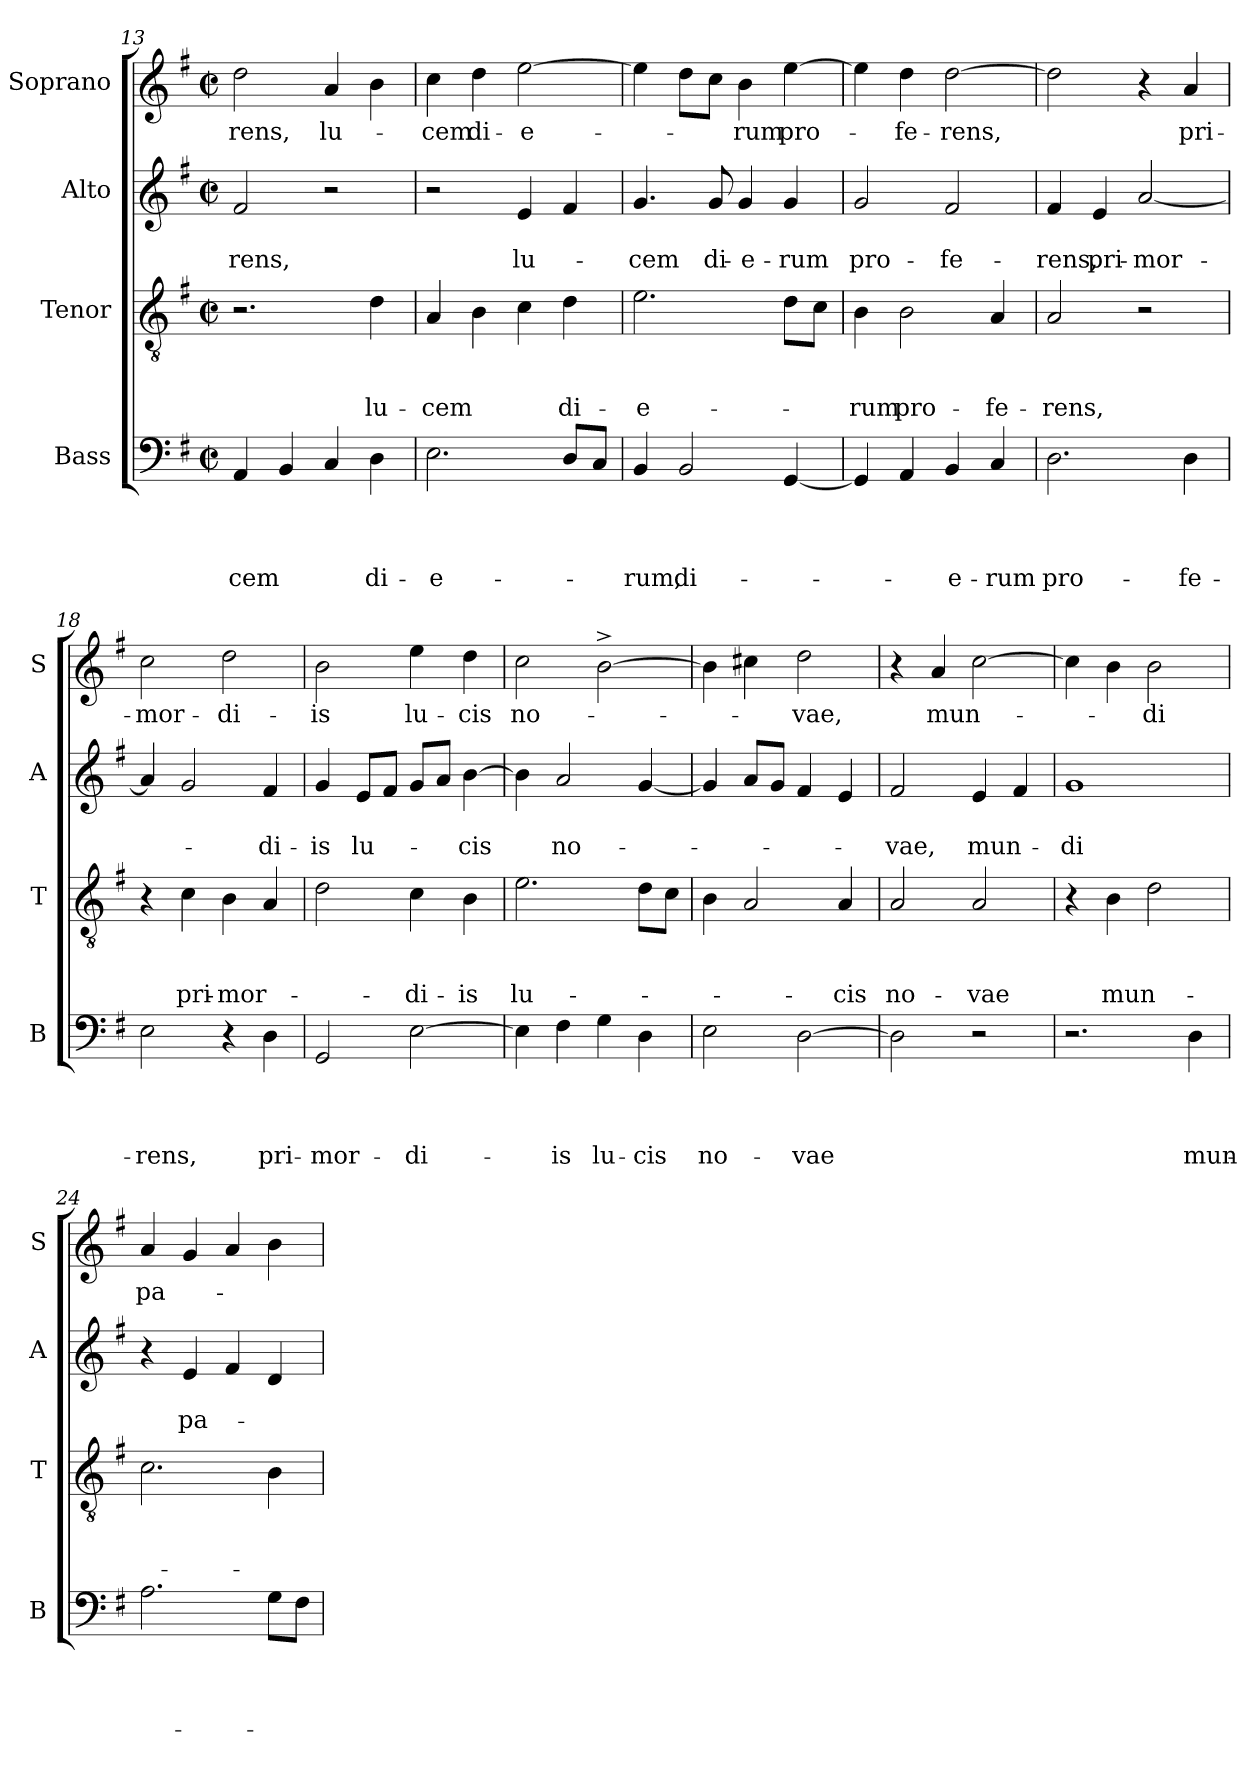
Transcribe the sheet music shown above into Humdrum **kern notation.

**kern	**text	**text	**text	**text	**kern	**text	**text	**text	**kern	**text	**text	**kern	**text
*part4	*part4	*part4	*part4	*part4	*part3	*part3	*part3	*part3	*part2	*part2	*part2	*part1	*part1
*staff4	*staff4	*staff4	*staff4	*staff4	*staff3	*staff3	*staff3	*staff3	*staff2	*staff2	*staff2	*staff1	*staff1
*I"Bass	*	*	*	*	*I"Tenor	*	*	*	*I"Alto	*	*	*I"Soprano	*
*I'B	*	*	*	*	*I'T	*	*	*	*I'A	*	*	*I'S	*
*clefF4	*	*	*	*	*clefGv2	*	*	*	*clefG2	*	*	*clefG2	*
*k[f#]	*	*	*	*	*k[f#]	*	*	*	*k[f#]	*	*	*k[f#]	*
*G:	*	*	*	*	*G:	*	*	*	*G:	*	*	*G:	*
*M2/2	*	*	*	*	*M2/2	*	*	*	*M2/2	*	*	*M2/2	*
*met(c|)	*	*	*	*	*met(c|)	*	*	*	*met(c|)	*	*	*met(c|)	*
=13	=13	=13	=13	=13	=13	=13	=13	=13	=13	=13	=13	=13	=13
!	!	!	!	!LO:LY:b	!	!	!	!	!	!	!LO:LY:b	!	!LO:LY:b
4AA/	.	.	.	-cem	2.r	.	.	.	2f#/	.	-rens,	2dd\	-rens,
4BB/	.	.	.	.	.	.	.	.	.	.	.	.	.
!	!	!	!	!	!	!	!	!	!	!	!	!	!LO:LY:b
4C/	.	.	.	.	.	.	.	.	2r	.	.	4a/	lu-
!	!	!	!	!LO:LY:b	!	!	!	!LO:LY:b	!	!	!	!	!
4D\	.	.	.	di-	4d\	.	.	lu-	.	.	.	4b\	.
=14	=14	=14	=14	=14	=14	=14	=14	=14	=14	=14	=14	=14	=14
!	!	!	!	!LO:LY:b	!	!	!	!LO:LY:b	!	!	!	!	!LO:LY:b
2.E\	.	.	.	-e-	4A/	.	.	-cem	2r	.	.	4cc\	-cem
!	!	!	!	!	!	!	!	!	!	!	!	!	!LO:LY:b
.	.	.	.	.	4B\	.	.	.	.	.	.	4dd\	di-
!	!	!	!	!	!	!	!	!	!	!	!LO:LY:b	!	!LO:LY:b
.	.	.	.	.	4c\	.	.	.	4e/	.	lu-	[<2ee\	-e-
!	!	!	!	!	!	!	!	!LO:LY:b	!	!	!	!	!
8D/L	.	.	.	.	4d\	.	.	di-	4f#/	.	.	.	.
8C/J	.	.	.	.	.	.	.	.	.	.	.	.	.
!!LO:LB:g=z
=15	=15	=15	=15	=15	=15	=15	=15	=15	=15	=15	=15	=15	=15
!	!	!	!	!LO:LY:b	!	!	!	!LO:LY:b	!	!	!LO:LY:b	!	!
4BB/	.	.	.	-rum,	2.e\	.	.	-e-	4.g/	.	-cem	4ee\]	.
!	!	!	!	!LO:LY:b	!	!	!	!	!	!	!	!	!
2BB/	.	.	.	di-	.	.	.	.	.	.	.	8dd\L	.
!	!	!	!	!	!	!	!	!	!	!	!LO:LY:b	!	!
.	.	.	.	.	.	.	.	.	8g/	.	di-	8cc\J	.
!	!	!	!	!	!	!	!	!	!	!	!LO:LY:b:rj	!	!LO:LY:b
.	.	.	.	.	.	.	.	.	4g/	.	-e-	4b\	-rum
!	!	!	!	!	!	!	!	!	!	!	!LO:LY:b	!	!LO:LY:b
[<4GG/	.	.	.	.	8d\L	.	.	.	4g/	.	-rum	[>4ee\	pro-
.	.	.	.	.	8c\J	.	.	.	.	.	.	.	.
=16	=16	=16	=16	=16	=16	=16	=16	=16	=16	=16	=16	=16	=16
!	!	!	!	!	!	!	!	!LO:LY:b	!	!	!LO:LY:b	!	!
4GG/]	.	.	.	.	4B\	.	.	-rum	2g/	.	pro-	4ee\]	.
!	!	!	!	!	!	!	!	!LO:LY:b	!	!	!	!	!LO:LY:b
4AA/	.	.	.	.	2B\	.	.	pro-	.	.	.	4dd\	-fe-
!	!	!	!	!LO:LY:b	!	!	!	!	!	!	!LO:LY:b	!	!LO:LY:b
4BB/	.	.	.	-e-	.	.	.	.	2f#/	.	-fe-	[>2dd\	-rens,
!	!	!	!	!LO:LY:b	!	!	!	!LO:LY:b	!	!	!	!	!
4C/	.	.	.	-rum	4A/	.	.	-fe-	.	.	.	.	.
=17	=17	=17	=17	=17	=17	=17	=17	=17	=17	=17	=17	=17	=17
!	!	!	!	!LO:LY:b	!	!	!	!LO:LY:b	!	!	!LO:LY:b	!	!
2.D\	.	.	.	pro-	2A/	.	.	-rens,	4f#/	.	-rens,	2dd\]	.
!	!	!	!	!	!	!	!	!	!	!	!LO:LY:b	!	!
.	.	.	.	.	.	.	.	.	4e/	.	pri-	.	.
!	!	!	!	!	!	!	!	!	!	!	!LO:LY:b:rj	!	!
.	.	.	.	.	2r	.	.	.	[<2a/	.	-mor-	4r	.
!	!	!	!	!LO:LY:b	!	!	!	!	!	!	!	!	!LO:LY:b
4D\	.	.	.	-fe-	.	.	.	.	.	.	.	4a/	pri-
=18	=18	=18	=18	=18	=18	=18	=18	=18	=18	=18	=18	=18	=18
!	!	!	!	!LO:LY:b	!	!	!	!	!	!	!	!	!LO:LY:b
2E\	.	.	.	-rens,	4r	.	.	.	4a/]	.	.	2cc\	-mor-
!	!	!	!	!	!	!	!	!LO:LY:b	!	!	!	!	!
.	.	.	.	.	4c\	.	.	pri-	2g/	.	.	.	.
!	!	!	!	!	!	!	!	!LO:LY:b	!	!	!	!	!LO:LY:b
4r	.	.	.	.	4B\	.	.	-mor-	.	.	.	2dd\	-di-
!	!	!	!	!LO:LY:b	!	!	!	!	!	!	!LO:LY:b	!	!
4D\	.	.	.	pri-	4A/	.	.	.	4f#/	.	-di-	.	.
=19	=19	=19	=19	=19	=19	=19	=19	=19	=19	=19	=19	=19	=19
!	!	!	!	!LO:LY:b	!	!	!	!	!	!	!LO:LY:b	!	!LO:LY:b
2GG/	.	.	.	-mor-	2d\	.	.	.	4g/	.	-is	2b\	-is
!	!	!	!	!	!	!	!	!	!	!	!LO:LY:b	!	!
.	.	.	.	.	.	.	.	.	8e/L	.	lu-	.	.
.	.	.	.	.	.	.	.	.	8f#/J	.	.	.	.
!	!	!	!	!LO:LY:b	!	!	!	!LO:LY:b	!	!	!	!	!LO:LY:b
[>2E\	.	.	.	-di-	4c\	.	.	-di-	8g/L	.	.	4ee\	lu-
.	.	.	.	.	.	.	.	.	8a/J	.	.	.	.
!	!	!	!	!	!	!	!	!LO:LY:b	!	!	!LO:LY:b	!	!LO:LY:b
.	.	.	.	.	4B\	.	.	-is	[>4b\	.	-cis	4dd\	-cis
=20	=20	=20	=20	=20	=20	=20	=20	=20	=20	=20	=20	=20	=20
!	!	!	!	!	!	!	!	!LO:LY:b	!	!	!	!	!LO:LY:b
4E\]	.	.	.	.	2.e\	.	.	lu-	4b\]	.	.	2cc\	no-
!	!	!	!	!LO:LY:b	!	!	!	!	!	!	!LO:LY:b	!	!
4F#\	.	.	.	-is	.	.	.	.	2a/	.	no-	.	.
!	!	!	!	!LO:LY:b	!	!	!	!	!	!	!	!	!
4G\	.	.	.	lu-	.	.	.	.	.	.	.	[>2b^>\	.
!	!	!	!	!LO:LY:b	!	!	!	!	!	!	!	!	!
4D\	.	.	.	-cis	8d\L	.	.	.	[<4g/	.	.	.	.
.	.	.	.	.	8c\J	.	.	.	.	.	.	.	.
=21	=21	=21	=21	=21	=21	=21	=21	=21	=21	=21	=21	=21	=21
!	!	!	!	!LO:LY:b	!	!	!	!	!	!	!	!	!
2E\	.	.	.	no-	4B\	.	.	.	4g/]	.	.	4b\]	.
.	.	.	.	.	2A/	.	.	.	8a/L	.	.	4cc#X\	.
.	.	.	.	.	.	.	.	.	8g/J	.	.	.	.
!	!	!	!	!LO:LY:b	!	!	!	!	!	!	!	!	!LO:LY:b
[>2D\	.	.	.	-vae	.	.	.	.	4f#/	.	.	2dd\	-vae,
!	!	!	!	!	!	!	!	!LO:LY:b	!	!	!	!	!
.	.	.	.	.	4A/	.	.	-cis	4e/	.	.	.	.
!!LO:PB:g=z
=22	=22	=22	=22	=22	=22	=22	=22	=22	=22	=22	=22	=22	=22
!	!	!	!	!	!	!	!	!LO:LY:b	!	!	!LO:LY:b	!	!
2D\]	.	.	.	.	2A/	.	.	no-	2f#/	.	-vae,	4r	.
!	!	!	!	!	!	!	!	!	!	!	!	!	!LO:LY:b
.	.	.	.	.	.	.	.	.	.	.	.	4a/	mun-
!	!	!	!	!	!	!	!	!LO:LY:b	!	!	!LO:LY:b	!	!
2r	.	.	.	.	2A/	.	.	-vae	4e/	.	mun-	[>2cc\	.
.	.	.	.	.	.	.	.	.	4f#/	.	.	.	.
=23	=23	=23	=23	=23	=23	=23	=23	=23	=23	=23	=23	=23	=23
!	!	!	!	!	!	!	!	!	!	!	!LO:LY:b	!	!
2.r	.	.	.	.	4r	.	.	.	1g	.	-di	4cc\]	.
!	!	!	!	!	!	!	!	!LO:LY:b	!	!	!	!	!
.	.	.	.	.	4B\	.	.	mun-	.	.	.	4b\	.
!	!	!	!	!	!	!	!	!	!	!	!	!	!LO:LY:b
.	.	.	.	.	2d\	.	.	.	.	.	.	2b\	-di
!	!	!	!	!LO:LY:b	!	!	!	!	!	!	!	!	!
4D\	.	.	.	mun-	.	.	.	.	.	.	.	.	.
=24	=24	=24	=24	=24	=24	=24	=24	=24	=24	=24	=24	=24	=24
!	!	!	!	!	!	!	!	!	!	!	!	!	!LO:LY:b
2.A\	.	.	.	.	2.c\	.	.	.	4r	.	.	4a/	pa-
!	!	!	!	!	!	!	!	!	!	!	!LO:LY:b	!	!
.	.	.	.	.	.	.	.	.	4e/	.	pa-	4g/	.
.	.	.	.	.	.	.	.	.	4f#/	.	.	4a/	.
8G\L	.	.	.	.	4B\	.	.	.	4d/	.	.	4b\	.
8F#\J	.	.	.	.	.	.	.	.	.	.	.	.	.
=	=	=	=	=	=	=	=	=	=	=	=	=	=
*-	*-	*-	*-	*-	*-	*-	*-	*-	*-	*-	*-	*-	*-
